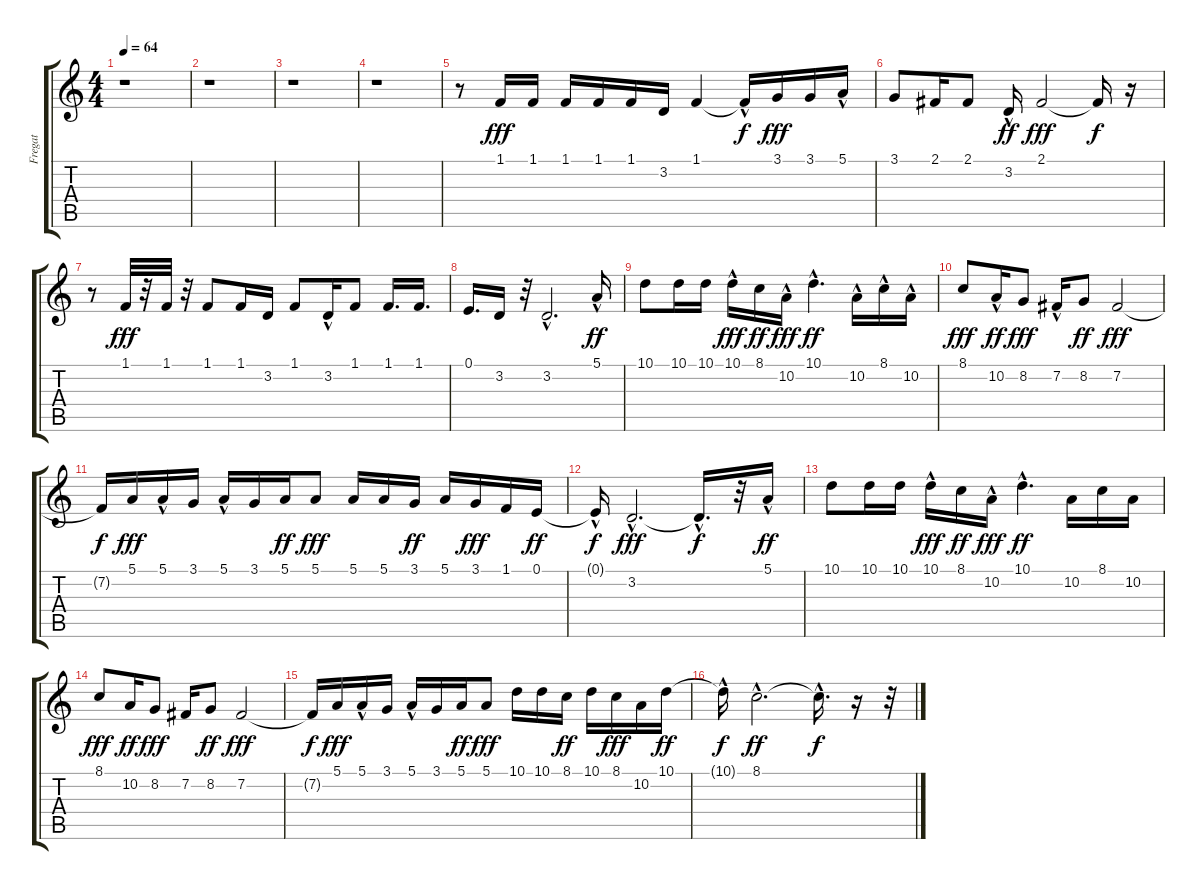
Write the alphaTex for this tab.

\track ("Fregat" "Fregat") {instrument voiceoohs}
\staff {score tabs}
\tuning (E4 B3 G3 D3 A2 E2) {hide}
\ts (4 4)
\tempo 64
\clef g2
\ks c
r.1{dy f} |
r.1 |
r.1 |
r.1 |
r.8 1.1.16{dy fff} 1.1.16 1.1.16 1.1.16 1.1.16 3.2.16 1.1.4 1.1{hac t}.16{dy f} 3.1.16{dy fff} 3.1.16 5.1{hac}.16 |
3.1.8 2.1.16 2.1.8 3.2{hac}.16{dy ff} 2.1.2{dy fff} 2.1{t}.16{dy f} r.16 |
r.8 1.1.32{dy fff} r.32 1.1.32 r.32 1.1.8 1.1.16 3.2.16 1.1.8 3.2{hac}.16 1.1.8 1.1.16{d} 1.1.16{d} |
0.1.16{d} 3.2.16 r.32 3.2{hac}.2{d} 5.1{hac}.16{dy ff} |
10.1.8 10.1.16 10.1.16 10.1{hac}.16{dy fff} 8.1.16{dy ff} 10.2{hac}.16{dy fff} 10.1{hac}.4{d dy ff} 10.2{hac}.16 8.1{hac}.16 10.2{hac}.16 |
8.1.8{dy fff} 10.2{hac}.16{dy ff} 8.2.8{dy fff} 7.2{hac}.16 8.2.8{dy ff} 7.2.2{dy fff} |
7.2{t}.16{dy f} 5.1.16{dy fff} 5.1{hac}.16 3.1.16 5.1{hac}.16 3.1.16 5.1.16{dy ff} 5.1.8{dy fff} 5.1.16 5.1.16 3.1.16{dy ff} 5.1.16 3.1.16{dy fff} 1.1.16 0.1.16{dy ff} |
0.1{hac t}.16{dy f} 3.2{hac}.2{d dy fff} 3.2{hac t}.16{d dy f} r.32 5.1{hac}.16{dy ff} |
10.1.8 10.1.16 10.1.16 10.1{hac}.16{dy fff} 8.1.16{dy ff} 10.2{hac}.16{dy fff} 10.1{hac}.4{d dy ff} 10.2.16 8.1.16 10.2.16 |
8.1.8{dy fff} 10.2.16{dy ff} 8.2.8{dy fff} 7.2.16 8.2.8{dy ff} 7.2.2{dy fff} |
7.2{t}.16{dy f} 5.1.16{dy fff} 5.1{hac}.16 3.1.16 5.1{hac}.16 3.1.16 5.1.16{dy ff} 5.1.8{dy fff} 10.1.16 10.1.16 8.1.16{dy ff} 10.1.16 8.1.16{dy fff} 10.2.16 10.1.16{dy ff} |
10.1{hac t}.16{dy f} 8.1{hac}.2{d dy ff} 8.1{hac t}.16{d dy f} r.16 r.32
